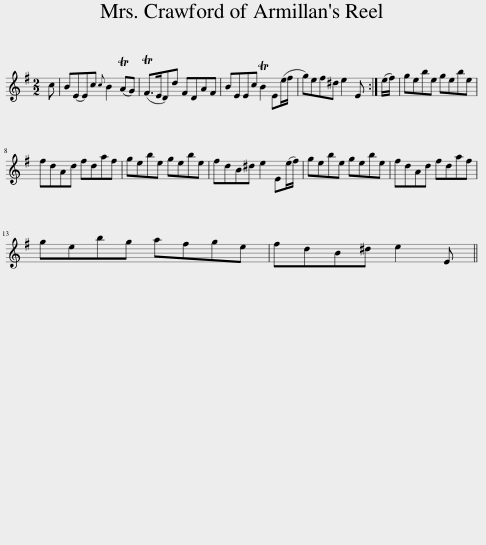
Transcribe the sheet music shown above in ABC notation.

X:1
L:1/8
M:2/2
I:linebreak $
K:Emin
V:1 treble
V:1
 c | B(EE)c{c} B2 (TAG) | (TF>ED)d FDAF | BEEc TB2 E(e/f/ | g)ef^d e2 E :| %5
 (e/f/) | gebe gebe |$ fdAd fdaf | gebe gebe | fdB^d e2 E(e/f/) | %10
 gebe gebe | fdAd fdaf |$ gebg afge | fdB^d e2 E || %14
